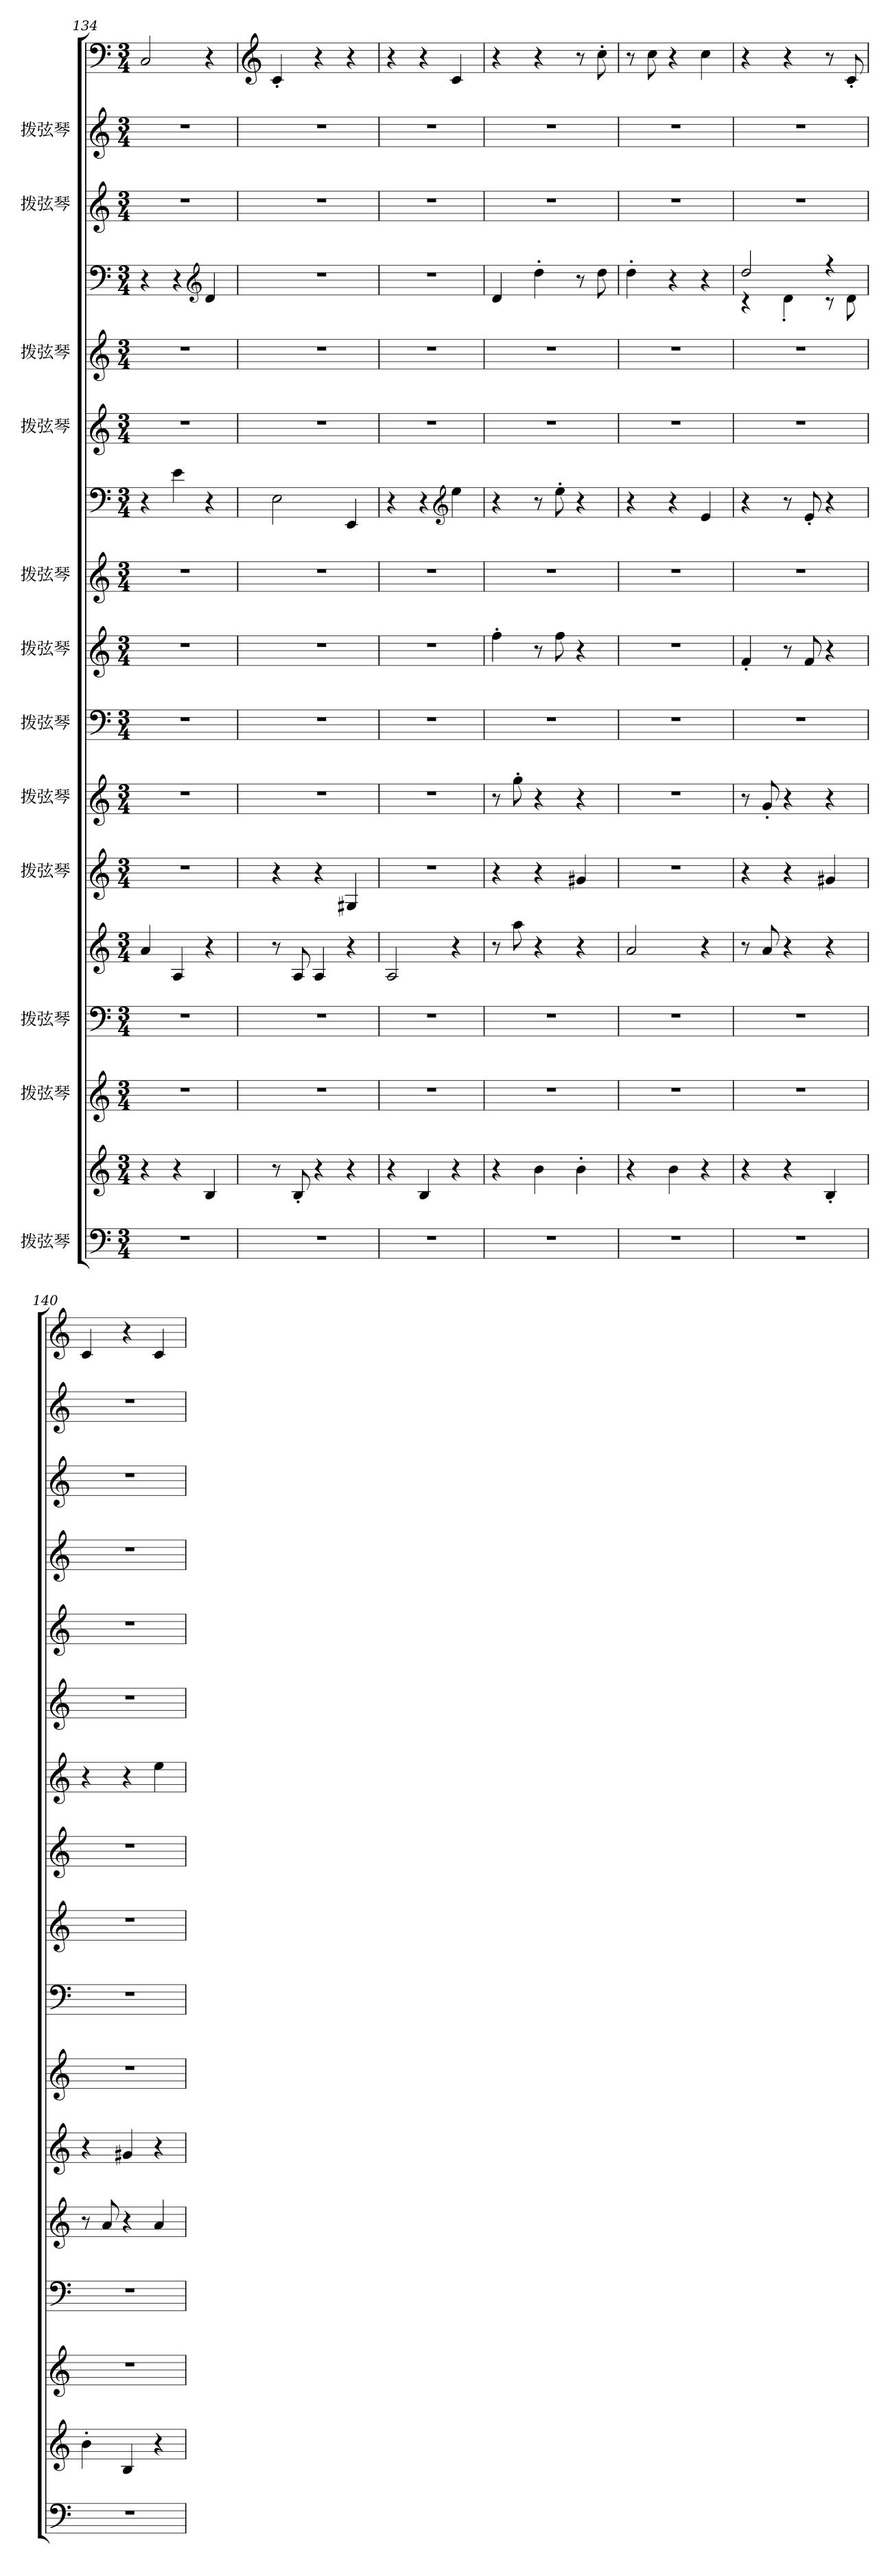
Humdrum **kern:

**kern	**kern	**kern	**kern	**kern	**kern	**kern	**kern	**kern	**kern	**kern	**kern	**kern	**kern	**kern	**kern	**kern
*part12	*part12	*part11	*part10	*part10	*part9	*part8	*part7	*part6	*part5	*part5	*part4	*part3	*part3	*part2	*part1	*part1
*staff17	*staff16	*staff15	*staff14	*staff13	*staff12	*staff11	*staff10	*staff9	*staff8	*staff7	*staff6	*staff5	*staff4	*staff3	*staff2	*staff1
*I"拨弦琴	*	*I"拨弦琴	*I"拨弦琴	*	*I"拨弦琴	*I"拨弦琴	*I"拨弦琴	*I"拨弦琴	*I"拨弦琴	*	*I"拨弦琴	*I"拨弦琴	*	*I"拨弦琴	*I"拨弦琴	*
*clefF4	*clefG2	*clefG2	*clefF4	*clefG2	*clefG2	*clefG2	*clefF4	*clefG2	*clefG2	*clefF4	*clefG2	*clefG2	*clefF4	*clefG2	*clefG2	*clefF4
*k[]	*k[]	*k[]	*k[]	*k[]	*k[]	*k[]	*k[]	*k[]	*k[]	*k[]	*k[]	*k[]	*k[]	*k[]	*k[]	*k[]
*M3/4	*M3/4	*M3/4	*M3/4	*M3/4	*M3/4	*M3/4	*M3/4	*M3/4	*M3/4	*M3/4	*M3/4	*M3/4	*M3/4	*M3/4	*M3/4	*M3/4
=134	=134	=134	=134	=134	=134	=134	=134	=134	=134	=134	=134	=134	=134	=134	=134	=134
2.r	4r	2.r	2.r	4a/	2.r	2.r	2.r	2.r	2.r	4r	2.r	2.r	4r	2.r	2.r	2C/
.	4r	.	.	4A/	.	.	.	.	.	4e\	.	.	4r	.	.	.
*	*	*	*	*	*	*	*	*	*	*	*	*	*clefG2	*	*	*
.	4B/	.	.	4r	.	.	.	.	.	4r	.	.	4d/	.	.	4r
!!LO:PB:g=z
=135	=135	=135	=135	=135	=135	=135	=135	=135	=135	=135	=135	=135	=135	=135	=135	=135
*	*	*	*	*	*	*	*	*	*	*	*	*	*	*	*	*clefG2
2.r	8r	2.r	2.r	8r	4r	2.r	2.r	2.r	2.r	2E\	2.r	2.r	2.r	2.r	2.r	4c'/
.	8B'/	.	.	8A/	.	.	.	.	.	.	.	.	.	.	.	.
.	4r	.	.	4A/	4r	.	.	.	.	.	.	.	.	.	.	4r
.	4r	.	.	4r	4G#X/	.	.	.	.	4EE/	.	.	.	.	.	4r
=136	=136	=136	=136	=136	=136	=136	=136	=136	=136	=136	=136	=136	=136	=136	=136	=136
2.r	4r	2.r	2.r	2A/	2.r	2.r	2.r	2.r	2.r	4r	2.r	2.r	2.r	2.r	2.r	4r
.	4B/	.	.	.	.	.	.	.	.	4r	.	.	.	.	.	4r
*	*	*	*	*	*	*	*	*	*	*clefG2	*	*	*	*	*	*
.	4r	.	.	4r	.	.	.	.	.	4ee\	.	.	.	.	.	4c/
=137	=137	=137	=137	=137	=137	=137	=137	=137	=137	=137	=137	=137	=137	=137	=137	=137
2.r	4r	2.r	2.r	8r	4r	8r	2.r	4ff'\	2.r	4r	2.r	2.r	4d/	2.r	2.r	4r
.	.	.	.	8aa\	.	8gg'\	.	.	.	.	.	.	.	.	.	.
.	4b\	.	.	4r	4r	4r	.	8r	.	8r	.	.	4dd'\	.	.	4r
.	.	.	.	.	.	.	.	8ff\	.	8ee'\	.	.	.	.	.	.
.	4b'\	.	.	4r	4g#X/	4r	.	4r	.	4r	.	.	8r	.	.	8r
.	.	.	.	.	.	.	.	.	.	.	.	.	8dd\	.	.	8cc'\
=138	=138	=138	=138	=138	=138	=138	=138	=138	=138	=138	=138	=138	=138	=138	=138	=138
2.r	4r	2.r	2.r	2a/	2.r	2.r	2.r	2.r	2.r	4r	2.r	2.r	4dd'\	2.r	2.r	8r
.	.	.	.	.	.	.	.	.	.	.	.	.	.	.	.	8cc\
.	4b\	.	.	.	.	.	.	.	.	4r	.	.	4r	.	.	4r
.	4r	.	.	4r	.	.	.	.	.	4e/	.	.	4r	.	.	4cc\
=139	=139	=139	=139	=139	=139	=139	=139	=139	=139	=139	=139	=139	=139	=139	=139	=139
*	*	*	*	*	*	*	*	*	*	*	*	*	*^	*	*	*
2.r	4r	2.r	2.r	8r	4r	8r	2.r	4f'/	2.r	4r	2.r	2.r	2dd/	4r	2.r	2.r	4r
.	.	.	.	8a/	.	8g'/	.	.	.	.	.	.	.	.	.	.	.
.	4r	.	.	4r	4r	4r	.	8r	.	8r	.	.	.	4d'\	.	.	4r
.	.	.	.	.	.	.	.	8f/	.	8e'/	.	.	.	.	.	.	.
.	4B'/	.	.	4r	4g#X/	4r	.	4r	.	4r	.	.	4r	8r	.	.	8r
.	.	.	.	.	.	.	.	.	.	.	.	.	.	8d\	.	.	8c'/
*	*	*	*	*	*	*	*	*	*	*	*	*	*v	*v	*	*	*
=140	=140	=140	=140	=140	=140	=140	=140	=140	=140	=140	=140	=140	=140	=140	=140	=140
2.r	4b'\	2.r	2.r	8r	4r	2.r	2.r	2.r	2.r	4r	2.r	2.r	2.r	2.r	2.r	4c/
.	.	.	.	8a/	.	.	.	.	.	.	.	.	.	.	.	.
.	4B/	.	.	4r	4g#X/	.	.	.	.	4r	.	.	.	.	.	4r
.	4r	.	.	4a/	4r	.	.	.	.	4ee\	.	.	.	.	.	4c/
=	=	=	=	=	=	=	=	=	=	=	=	=	=	=	=	=
*-	*-	*-	*-	*-	*-	*-	*-	*-	*-	*-	*-	*-	*-	*-	*-	*-
